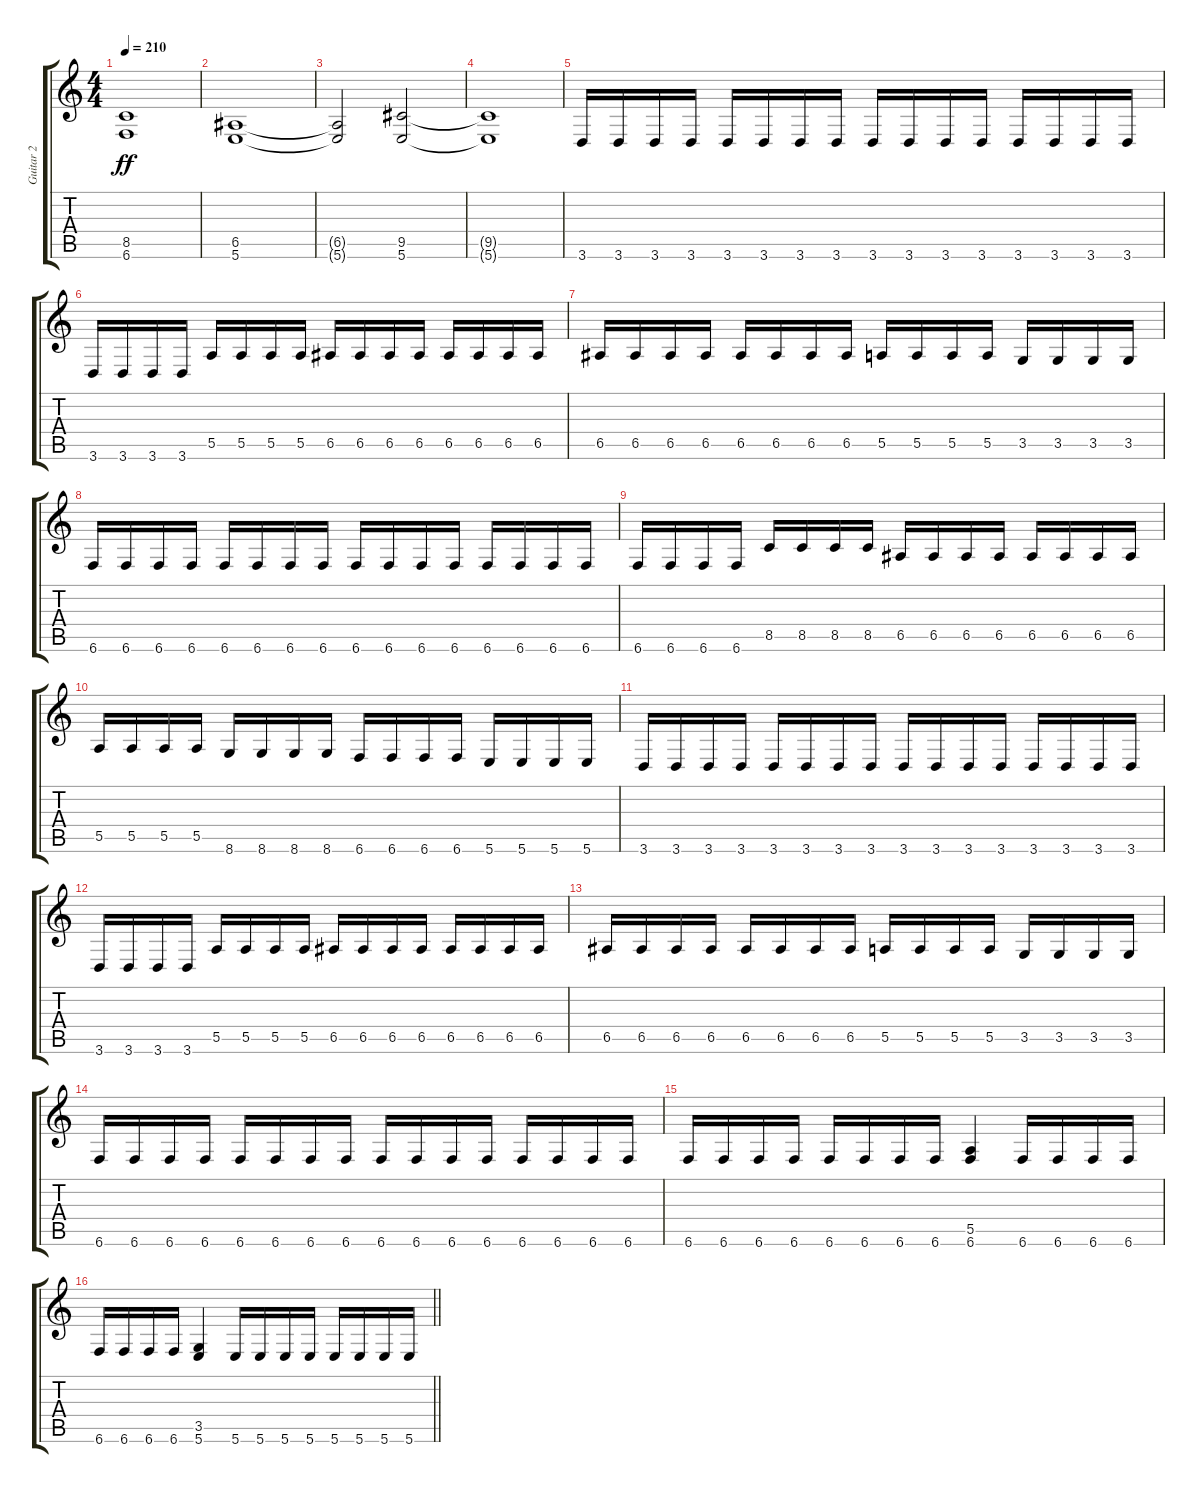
\track ("Guitar 2" "Guitar 2") {instrument distortionguitar}
\staff {score tabs}
\tuning (B3 Gb3 D3 A2 E2 B1) {hide}
\ts (4 4)
\tempo 210
\clef g2
\ks c
(8.5{t} 6.6{t}).1{dy ff} |
(6.5 5.6).1 |
(6.5{t} 5.6{t}).2 (9.5 5.6).2 |
(9.5{t} 5.6{t}).1 |
3.6.16 3.6.16 3.6.16 3.6.16 3.6.16 3.6.16 3.6.16 3.6.16 3.6.16 3.6.16 3.6.16 3.6.16 3.6.16 3.6.16 3.6.16 3.6.16 |
3.6.16 3.6.16 3.6.16 3.6.16 5.5.16 5.5.16 5.5.16 5.5.16 6.5.16 6.5.16 6.5.16 6.5.16 6.5.16 6.5.16 6.5.16 6.5.16 |
6.5.16 6.5.16 6.5.16 6.5.16 6.5.16 6.5.16 6.5.16 6.5.16 5.5.16 5.5.16 5.5.16 5.5.16 3.5.16 3.5.16 3.5.16 3.5.16 |
6.6.16 6.6.16 6.6.16 6.6.16 6.6.16 6.6.16 6.6.16 6.6.16 6.6.16 6.6.16 6.6.16 6.6.16 6.6.16 6.6.16 6.6.16 6.6.16 |
6.6.16 6.6.16 6.6.16 6.6.16 8.5.16 8.5.16 8.5.16 8.5.16 6.5.16 6.5.16 6.5.16 6.5.16 6.5.16 6.5.16 6.5.16 6.5.16 |
5.5.16 5.5.16 5.5.16 5.5.16 8.6.16 8.6.16 8.6.16 8.6.16 6.6.16 6.6.16 6.6.16 6.6.16 5.6.16 5.6.16 5.6.16 5.6.16 |
3.6.16 3.6.16 3.6.16 3.6.16 3.6.16 3.6.16 3.6.16 3.6.16 3.6.16 3.6.16 3.6.16 3.6.16 3.6.16 3.6.16 3.6.16 3.6.16 |
3.6.16 3.6.16 3.6.16 3.6.16 5.5.16 5.5.16 5.5.16 5.5.16 6.5.16 6.5.16 6.5.16 6.5.16 6.5.16 6.5.16 6.5.16 6.5.16 |
6.5.16 6.5.16 6.5.16 6.5.16 6.5.16 6.5.16 6.5.16 6.5.16 5.5.16 5.5.16 5.5.16 5.5.16 3.5.16 3.5.16 3.5.16 3.5.16 |
6.6.16 6.6.16 6.6.16 6.6.16 6.6.16 6.6.16 6.6.16 6.6.16 6.6.16 6.6.16 6.6.16 6.6.16 6.6.16 6.6.16 6.6.16 6.6.16 |
6.6.16 6.6.16 6.6.16 6.6.16 6.6.16 6.6.16 6.6.16 6.6.16 (5.5 6.6).4 6.6.16 6.6.16 6.6.16 6.6.16 |
\barLineRight lightlight
6.6.16 6.6.16 6.6.16 6.6.16 (3.5 5.6).4 5.6.16 5.6.16 5.6.16 5.6.16 5.6.16 5.6.16 5.6.16 5.6.16
